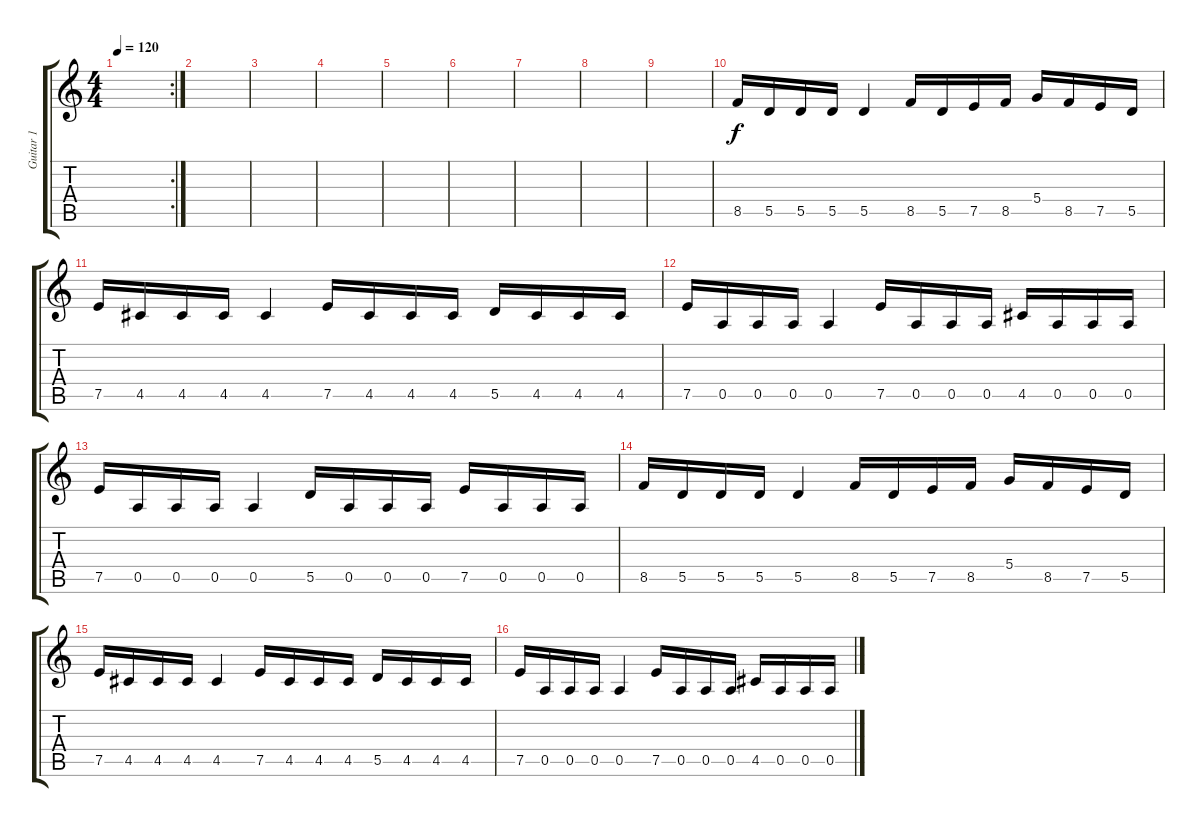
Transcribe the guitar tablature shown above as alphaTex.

\track ("Guitar 1" "Guitar 1") {instrument overdrivenguitar}
\staff {score tabs}
\tuning (E4 B3 G3 D3 A2 E2) {hide}
\rc 2
\ts (4 4)
\tempo 120
\clef g2
\ks c
|
|
|
|
|
|
|
|
|
8.5.16 5.5.16 5.5.16 5.5.16 5.5.4 8.5.16 5.5.16 7.5.16 8.5.16 5.4.16 8.5.16 7.5.16 5.5.16 |
7.5.16 4.5.16 4.5.16 4.5.16 4.5.4 7.5.16 4.5.16 4.5.16 4.5.16 5.5.16 4.5.16 4.5.16 4.5.16 |
7.5.16 0.5.16 0.5.16 0.5.16 0.5.4 7.5.16 0.5.16 0.5.16 0.5.16 4.5.16 0.5.16 0.5.16 0.5.16 |
7.5.16 0.5.16 0.5.16 0.5.16 0.5.4 5.5.16 0.5.16 0.5.16 0.5.16 7.5.16 0.5.16 0.5.16 0.5.16 |
8.5.16 5.5.16 5.5.16 5.5.16 5.5.4 8.5.16 5.5.16 7.5.16 8.5.16 5.4.16 8.5.16 7.5.16 5.5.16 |
7.5.16 4.5.16 4.5.16 4.5.16 4.5.4 7.5.16 4.5.16 4.5.16 4.5.16 5.5.16 4.5.16 4.5.16 4.5.16 |
7.5.16 0.5.16 0.5.16 0.5.16 0.5.4 7.5.16 0.5.16 0.5.16 0.5.16 4.5.16 0.5.16 0.5.16 0.5.16
